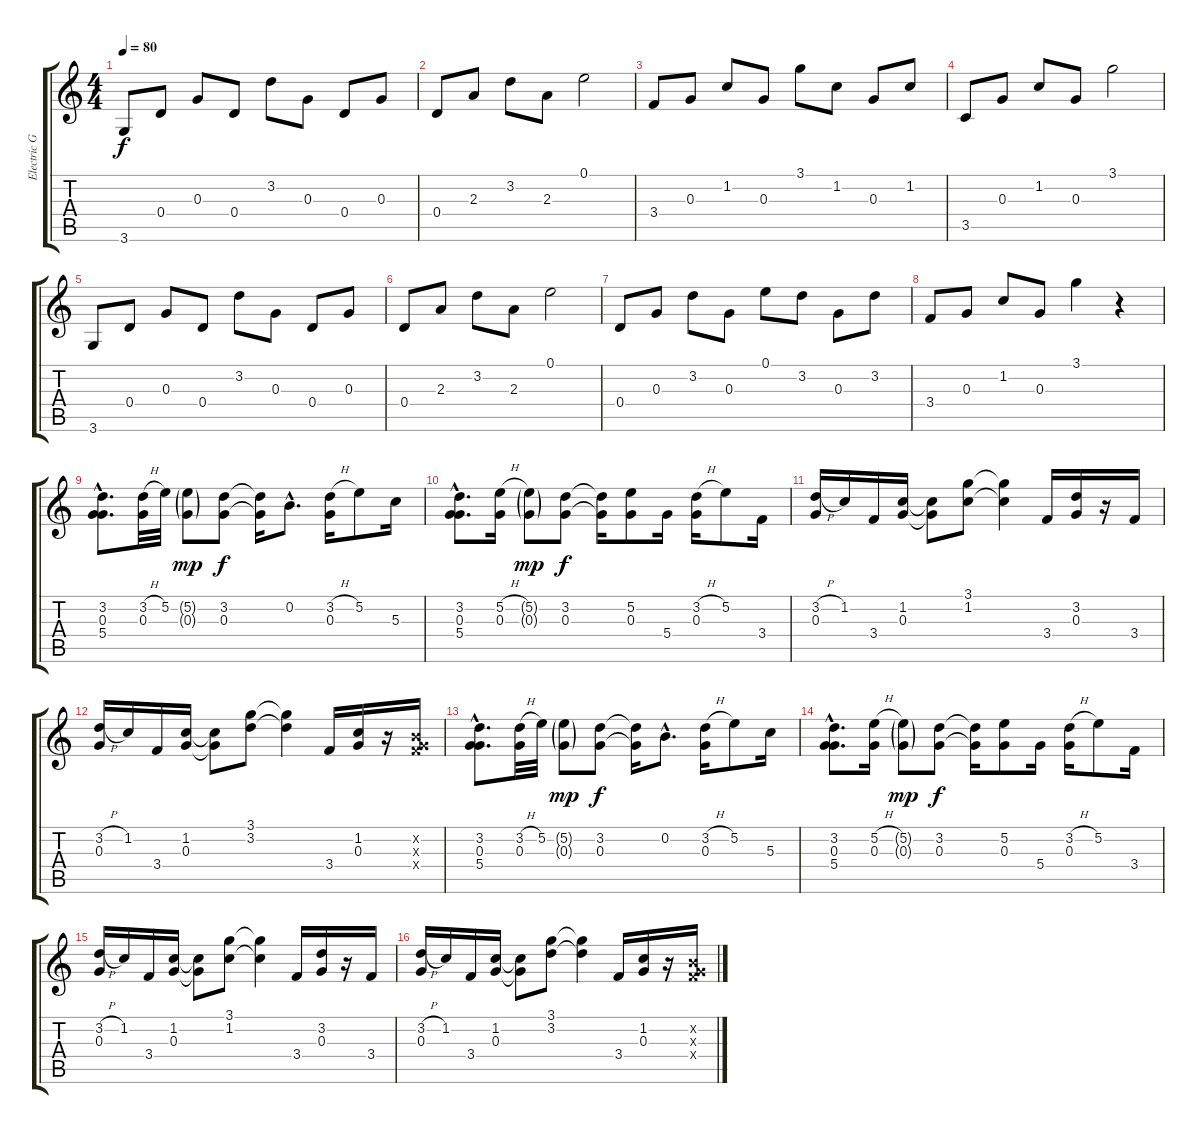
\track ("Electric Guitar (slightly dirty)" "Electric G") {instrument electricguitarclean}
\staff {score tabs}
\tuning (E4 B3 G3 D3 A2 E2) {hide}
\ts (4 4)
\tempo 80
\clef g2
\ks c
3.6.8{dy f} 0.4.8 0.3.8 0.4.8 3.2.8 0.3.8 0.4.8 0.3.8 |
0.4.8 2.3.8 3.2.8 2.3.8 0.1.2 |
3.4.8 0.3.8 1.2.8 0.3.8 3.1.8 1.2.8 0.3.8 1.2.8 |
3.5.8 0.3.8 1.2.8 0.3.8 3.1.2 |
3.6.8 0.4.8 0.3.8 0.4.8 3.2.8 0.3.8 0.4.8 0.3.8 |
0.4.8 2.3.8 3.2.8 2.3.8 0.1.2 |
0.4.8 0.3.8 3.2.8 0.3.8 0.1.8 3.2.8 0.3.8 3.2.8 |
3.4.8 0.3.8 1.2.8 0.3.8 3.1.4 r.4 |
(3.2{hac} 0.3{hac} 5.4{hac}).8{d} (3.2{h} 0.3).32 5.2.32 (5.2{g} 0.3{g}).8{dy mp} (3.2 0.3).8{dy f} (3.2{t} 0.3{t}).16 0.2{hac}.8{d} (3.2{h} 0.3).16 5.2.8 5.3.16 |
(3.2{hac} 0.3{hac} 5.4{hac}).8{d} (5.2{h} 0.3).16 (5.2{g} 0.3{g}).8{dy mp} (3.2 0.3).8{dy f} (3.2{t} 0.3{t}).16 (5.2 0.3).8 5.4.16 (3.2{h} 0.3).16 5.2.8 3.4.16 |
(3.2{h} 0.3).16 1.2.16 3.4.16 (1.2 0.3).16 (1.2{t} 0.3{t}).8 (3.1 1.2).8 (3.1{t} 1.2{t}).4 3.4.16 (3.2 0.3).16 r.16 3.4.16 |
(3.2{h} 0.3).16 1.2.16 3.4.16 (1.2 0.3).16 (1.2{t} 0.3{t}).8 (3.1 3.2).8 (3.1{t} 3.2{t}).4 3.4.16 (1.2 0.3).16 r.16 (0.2{x} 0.3{x} 3.4{x}).16 |
(3.2{hac} 0.3{hac} 5.4{hac}).8{d} (3.2{h} 0.3).32 5.2.32 (5.2{g} 0.3{g}).8{dy mp} (3.2 0.3).8{dy f} (3.2{t} 0.3{t}).16 0.2{hac}.8{d} (3.2{h} 0.3).16 5.2.8 5.3.16 |
(3.2{hac} 0.3{hac} 5.4{hac}).8{d} (5.2{h} 0.3).16 (5.2{g} 0.3{g}).8{dy mp} (3.2 0.3).8{dy f} (3.2{t} 0.3{t}).16 (5.2 0.3).8 5.4.16 (3.2{h} 0.3).16 5.2.8 3.4.16 |
(3.2{h} 0.3).16 1.2.16 3.4.16 (1.2 0.3).16 (1.2{t} 0.3{t}).8 (3.1 1.2).8 (3.1{t} 1.2{t}).4 3.4.16 (3.2 0.3).16 r.16 3.4.16 |
(3.2{h} 0.3).16 1.2.16 3.4.16 (1.2 0.3).16 (1.2{t} 0.3{t}).8 (3.1 3.2).8 (3.1{t} 3.2{t}).4 3.4.16 (1.2 0.3).16 r.16 (0.2{x} 0.3{x} 3.4{x}).16
